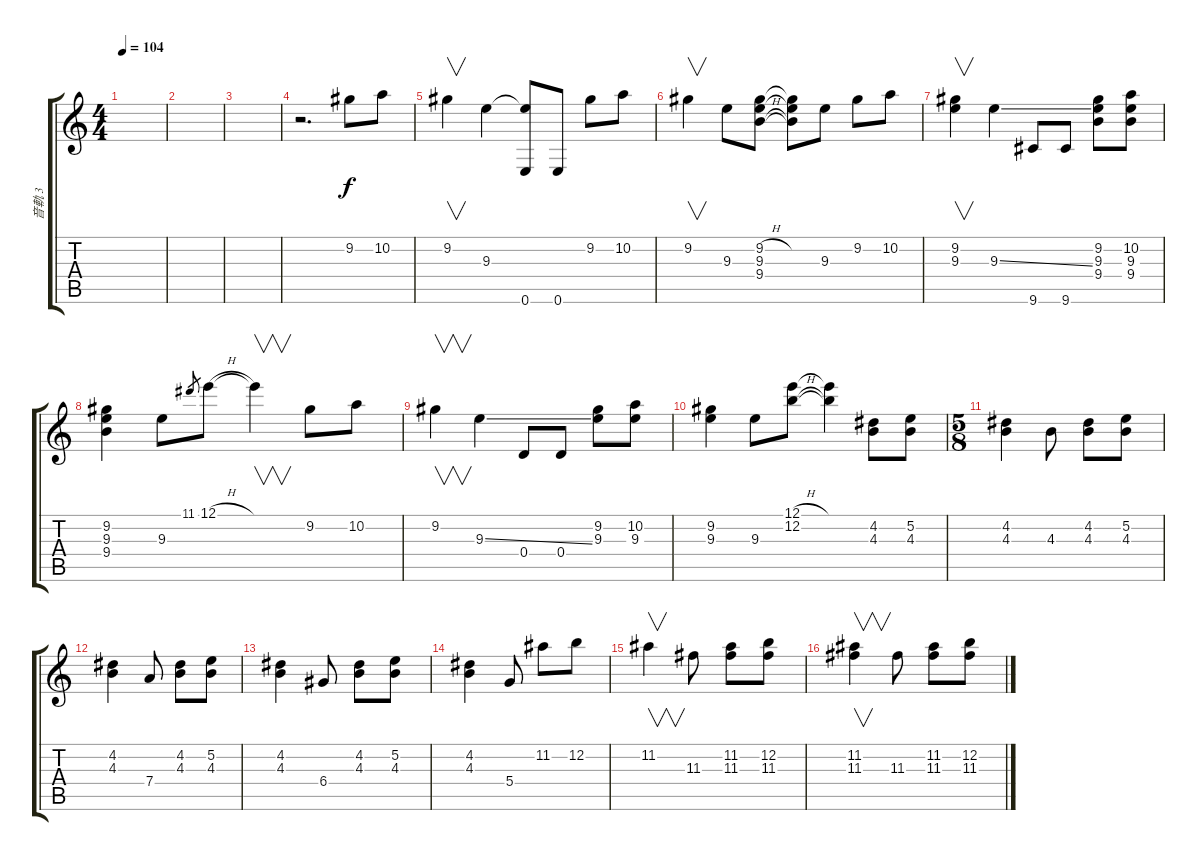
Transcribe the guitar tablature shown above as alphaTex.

\track ("音軌 3" "音軌 3") {instrument distortionguitar}
\staff {score tabs}
\tuning (E4 B3 G3 D3 A2 E2) {hide}
\ts (4 4)
\tempo 104
\clef g2
\ks c
|
|
|
r.2{d} 9.2.8 10.2.8 |
9.2.4{v} 9.3.4 (9.3{t} 0.6).8 0.6.8 9.2.8 10.2.8 |
9.2.4{v} 9.3.8 (9.2{h} 9.3{h} 9.4{h}).8 (9.2{t} 9.3{t} 9.4{t}).8 9.3.8 9.2.8 10.2.8 |
(9.2 9.3).4{v} 9.3{ss}.4 9.6.8 9.6.8 (9.2 9.3 9.4).8 (10.2 9.3 9.4).8 |
(9.2 9.3 9.4).4 9.3.8 11.1.8{gr} 12.1{h}.8 12.1{t}.4{v} 9.2.8 10.2.8 |
9.2.4{v} 9.3{ss}.4 0.4.8 0.4.8 (9.2 9.3).8 (10.2 9.3).8 |
(9.2 9.3).4 9.3.8 (12.1{h} 12.2{h}).8 (12.1{t} 12.2{t}).4 (4.2 4.3).8 (5.2 4.3).8 |
\ts (5 8)
(4.2 4.3).4 4.3.8 (4.2 4.3).8 (5.2 4.3).8 |
(4.2 4.3).4 7.4.8 (4.2 4.3).8 (5.2 4.3).8 |
(4.2 4.3).4 6.4.8 (4.2 4.3).8 (5.2 4.3).8 |
(4.2 4.3).4 5.4.8 11.2.8 12.2.8 |
11.2.4{v} 11.3.8 (11.2 11.3).8 (12.2 11.3).8 |
(11.2 11.3).4{v} 11.3.8 (11.2 11.3).8 (12.2 11.3).8
